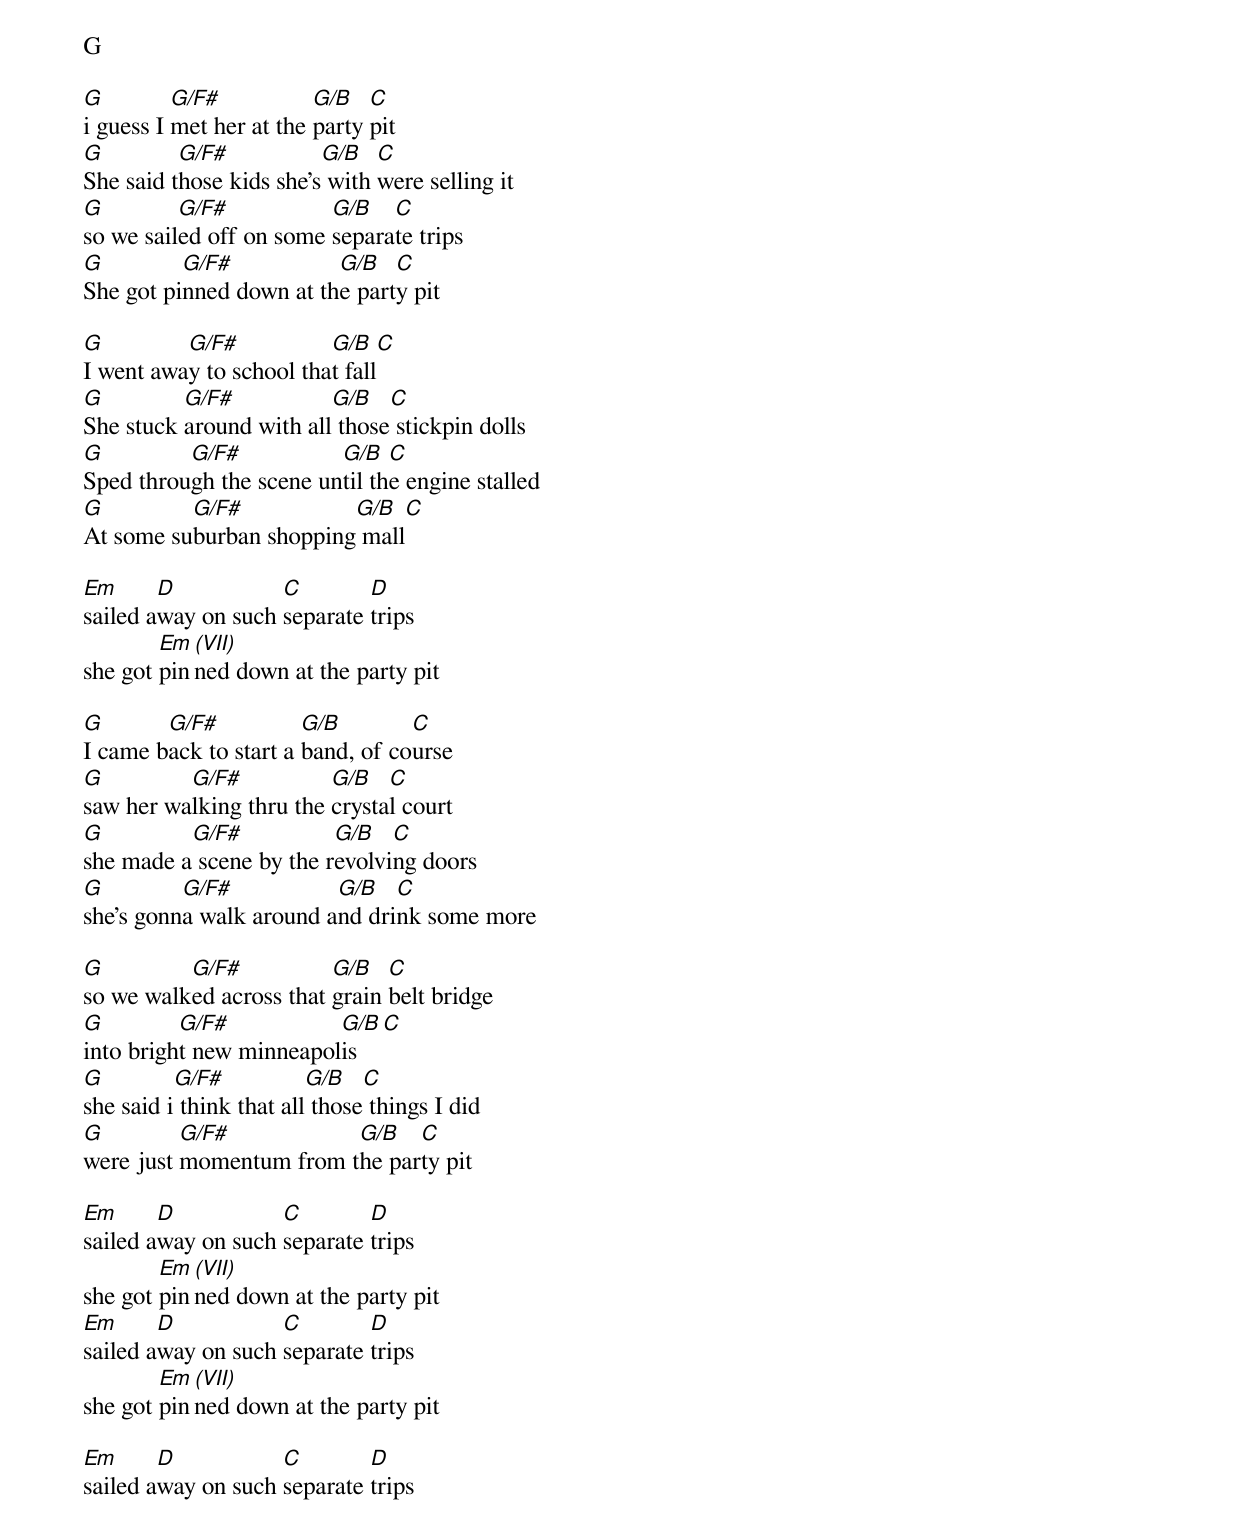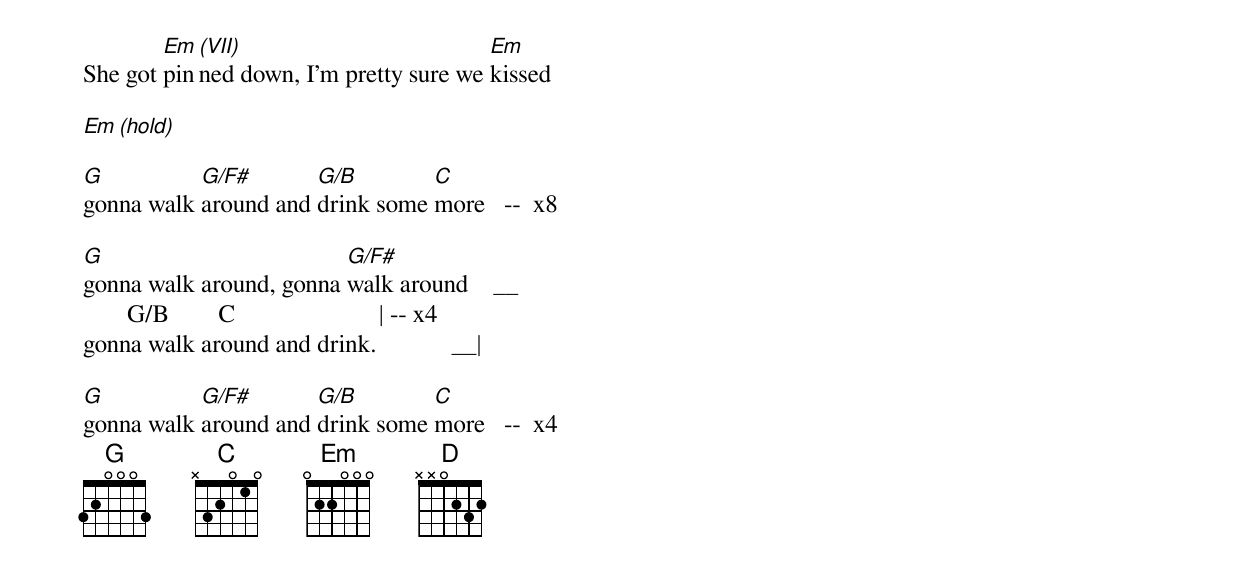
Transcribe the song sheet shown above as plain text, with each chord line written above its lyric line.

G

G         G/F#           G/B   C
i guess I met her at the party pit
G         G/F#           G/B   C
She said those kids she's with were selling it
G         G/F#           G/B   C
so we sailed off on some separate trips
G         G/F#           G/B   C
She got pinned down at the party pit

G         G/F#           G/B   C
I went away to school that fall
G         G/F#           G/B   C
She stuck around with all those stickpin dolls
G         G/F#           G/B   C
Sped through the scene until the engine stalled
G         G/F#           G/B   C
At some suburban shopping mall

Em      D           C        D
sailed away on such separate trips
        Em (VII)
she got pinned down at the party pit

G       G/F#           G/B        C
I came back to start a band, of course
G         G/F#           G/B   C
saw her walking thru the crystal court
G         G/F#           G/B   C
she made a scene by the revolving doors
G         G/F#           G/B   C
she's gonna walk around and drink some more

G         G/F#           G/B   C
so we walked across that grain belt bridge
G         G/F#           G/B   C
into bright new minneapolis
G         G/F#           G/B   C
she said i think that all those things I did
G         G/F#           G/B   C
were just momentum from the party pit

Em      D           C        D
sailed away on such separate trips
        Em (VII)
she got pinned down at the party pit
Em      D           C        D
sailed away on such separate trips
        Em (VII)
she got pinned down at the party pit

Em      D           C        D
sailed away on such separate trips
        Em (VII)                        Em
She got pinned down, I'm pretty sure we kissed

Em (hold)

G          G/F#       G/B        C
gonna walk around and drink some more   --  x8

G                        G/F#
gonna walk around, gonna walk around    __
       G/B        C                       | -- x4
gonna walk around and drink.            __|

G          G/F#       G/B        C
gonna walk around and drink some more   --  x4
